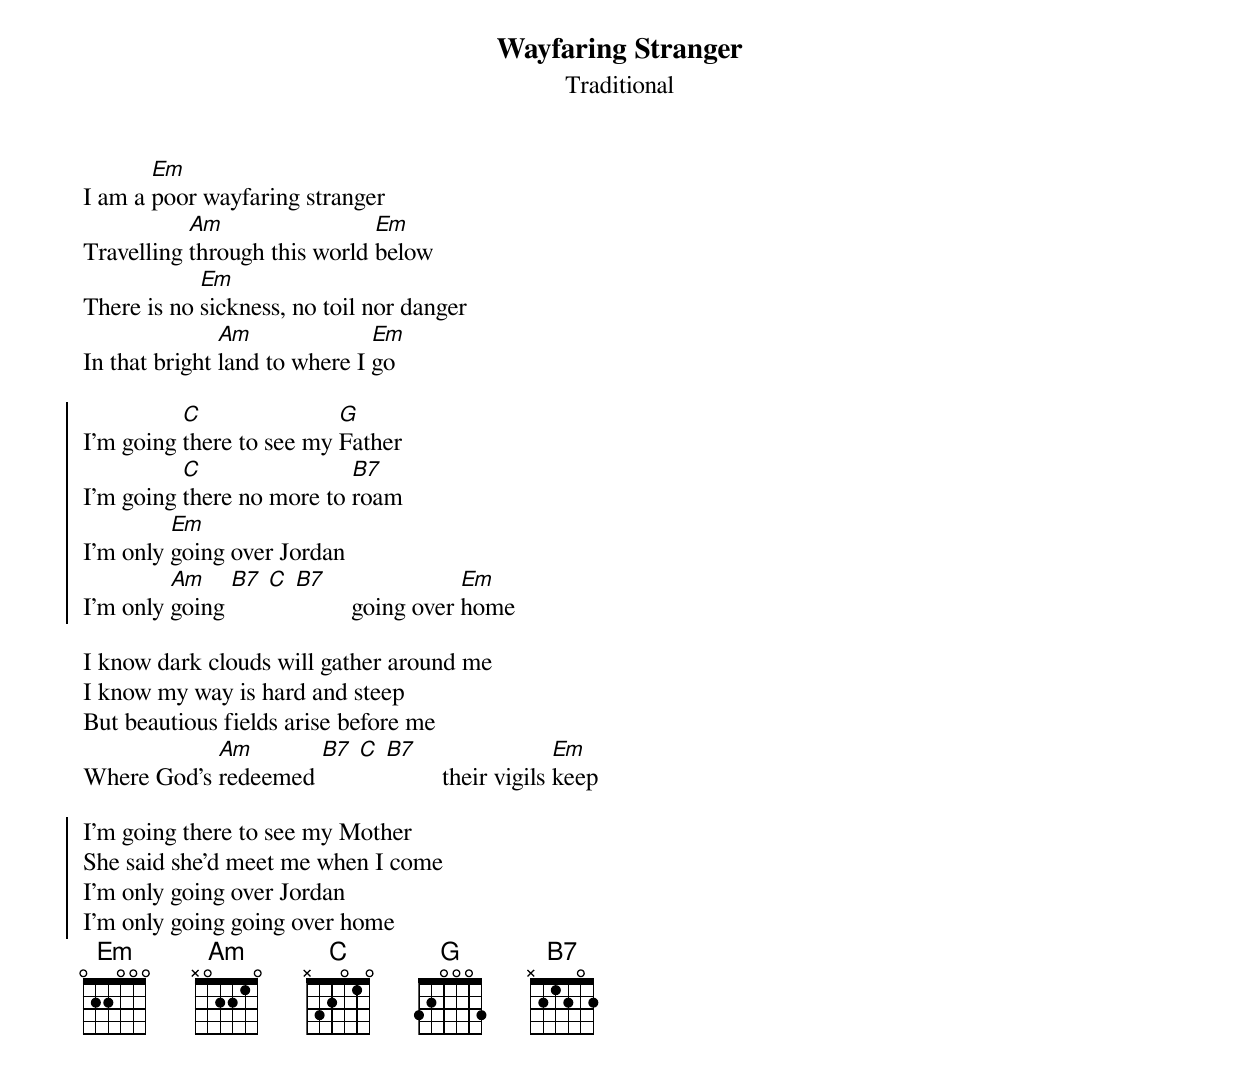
{t:Wayfaring Stranger}
{st:Traditional}
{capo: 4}

I am a [Em]poor wayfaring stranger
Travelling [Am]through this world [Em]below
There is no [Em]sickness, no toil nor danger
In that bright [Am]land to where I [Em]go

{soc}
I'm going [C]there to see my [G]Father
I'm going [C]there no more to [B7]roam
I'm only [Em]going over Jordan
I'm only [Am]going [B7] [C] [B7]         going over [Em]home
{eoc}

I know dark clouds will gather around me
I know my way is hard and steep
But beautious fields arise before me
Where God's [Am]redeemed [B7] [C] [B7]         their vigils [Em]keep

{soc}
I'm going there to see my Mother
She said she'd meet me when I come
I'm only going over Jordan
I'm only going going over home
{eoc}
